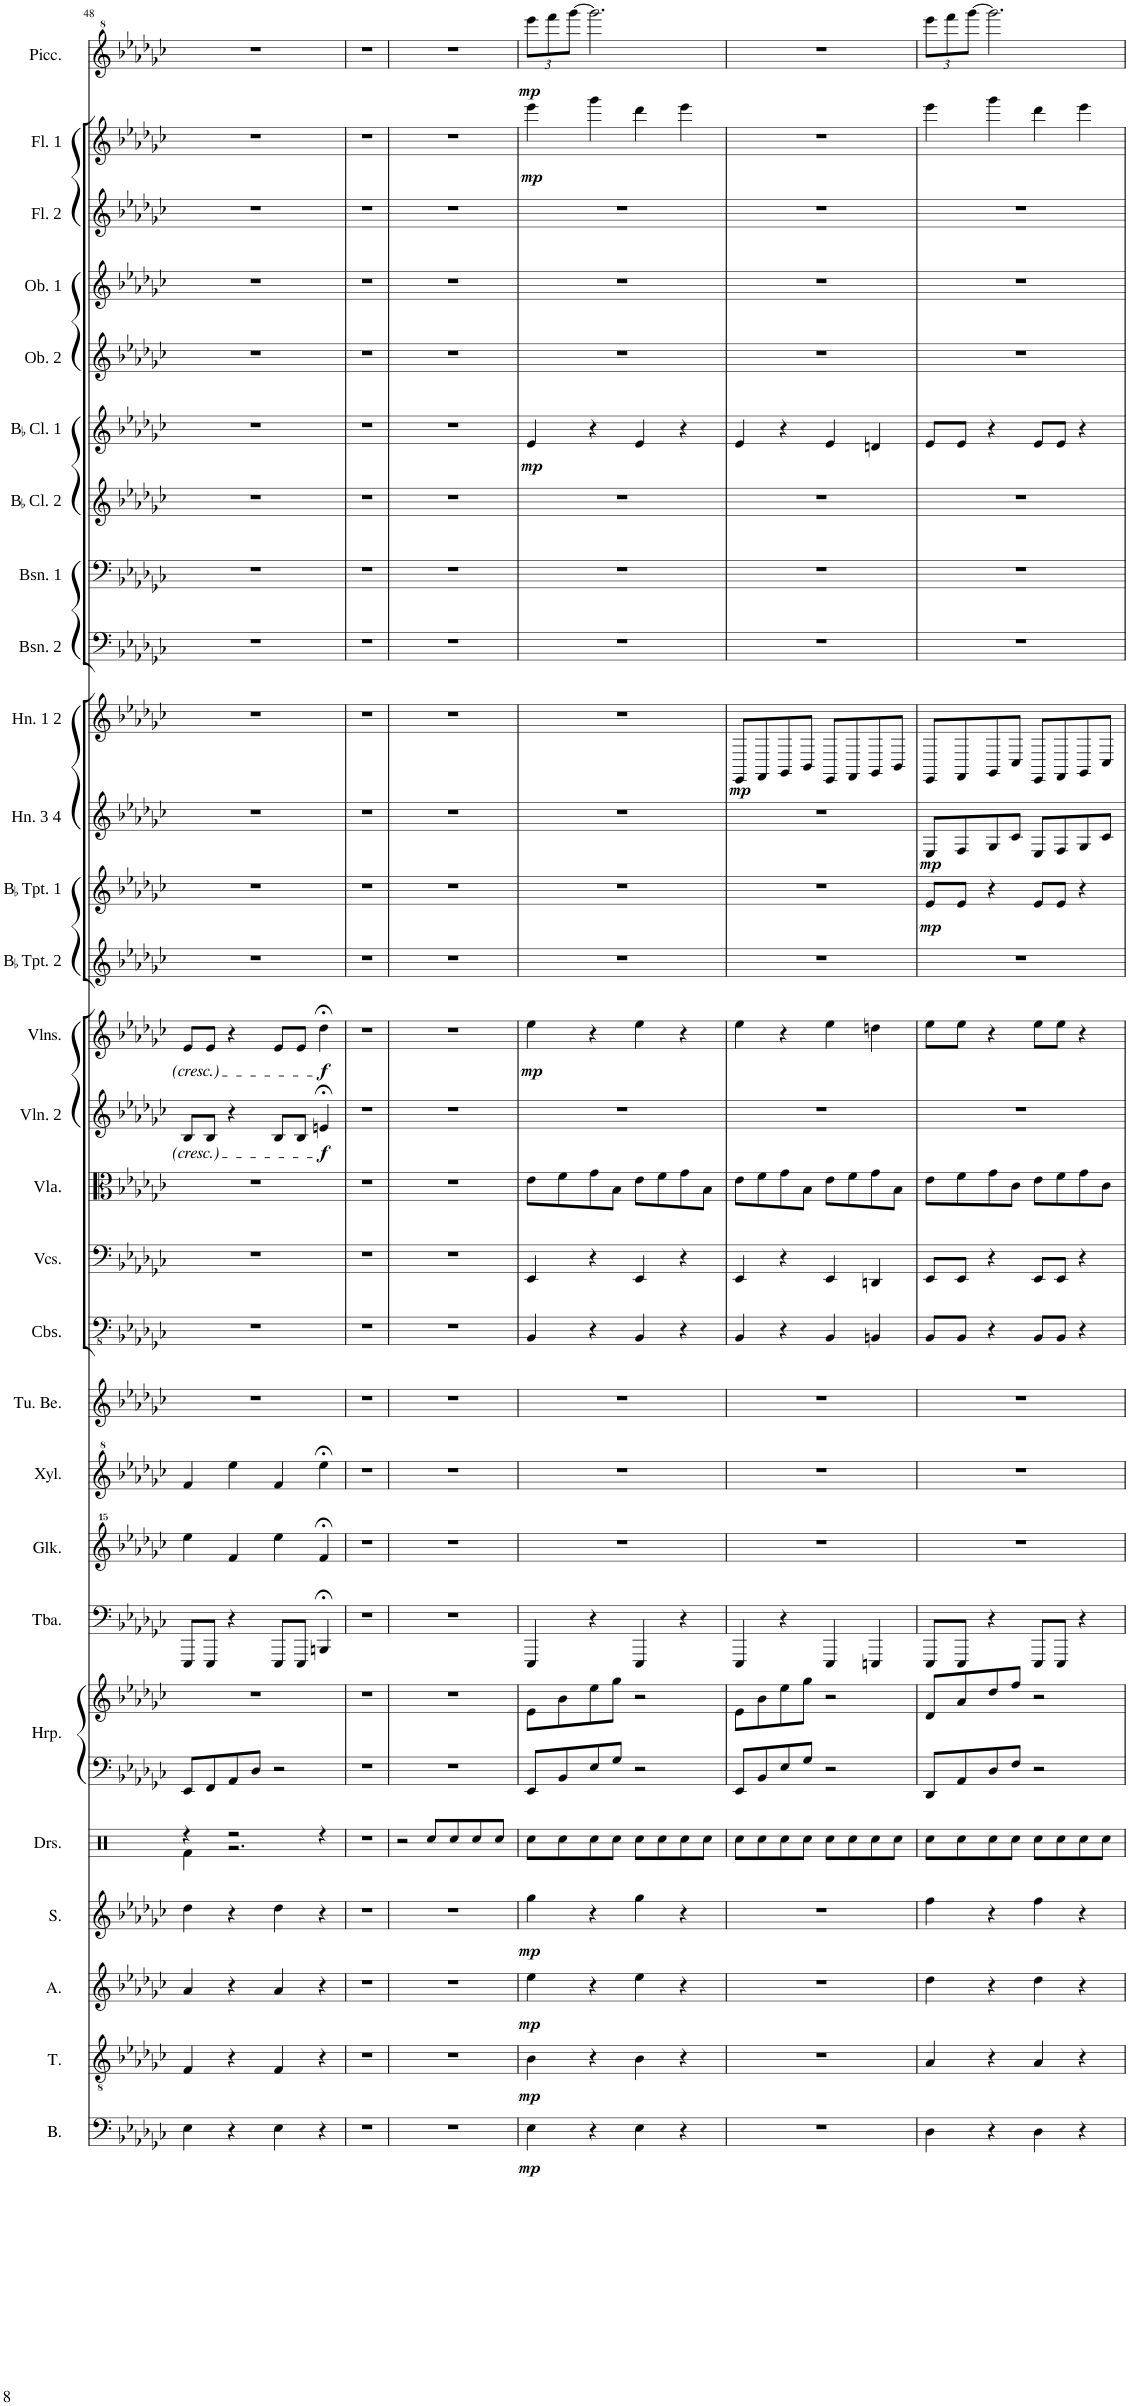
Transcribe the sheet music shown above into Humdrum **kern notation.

**kern	**dynam	**kern	**dynam	**kern	**dynam	**kern	**dynam	**kern	**kern	**kern	**kern	**kern	**kern	**kern	**kern	**kern	**kern	**kern	**dynam	**kern	**dynam	**kern	**kern	**dynam	**kern	**dynam	**kern	**dynam	**kern	**kern	**kern	**kern	**dynam	**kern	**kern	**kern	**kern	**dynam	**kern	**dynam
*part28	*part28	*part27	*part27	*part26	*part26	*part25	*part25	*part24	*part23	*part23	*part22	*part21	*part20	*part19	*part18	*part17	*part16	*part15	*part15	*part14	*part14	*part13	*part12	*part12	*part11	*part11	*part10	*part10	*part9	*part8	*part7	*part6	*part6	*part5	*part4	*part3	*part2	*part2	*part1	*part1
*staff29	*staff29	*staff28	*staff28	*staff27	*staff27	*staff26	*staff26	*staff25	*staff24	*staff23	*staff22	*staff21	*staff20	*staff19	*staff18	*staff17	*staff16	*staff15	*staff15	*staff14	*staff14	*staff13	*staff12	*staff12	*staff11	*staff11	*staff10	*staff10	*staff9	*staff8	*staff7	*staff6	*staff6	*staff5	*staff4	*staff3	*staff2	*staff2	*staff1	*staff1
*I"Bass	*	*I"Tenor	*	*I"Alto	*	*I"Soprano	*	*I"Drumset	*I"Harp	*	*I"Tuba	*I"Glockenspiel	*I"Xylophone	*I"Tubular Bells	*I"Contrabass	*I"Violoncellos	*I"Viola	*I"Violin 2	*	*I"Violin 1	*	*I"BaccidentalFlat Trumpet 2	*I"BaccidentalFlat Trumpet 1	*	*I"Horn 3 4	*	*I"Horn 1 2	*	*I"Bassoon 2	*I"Bassoon 1	*I"BaccidentalFlat Clarinet 2	*I"BaccidentalFlat Clarinet 1	*	*I"Oboe 2	*I"Oboe 1	*I"Flute 2	*I"Flute 1	*	*I"Piccolo	*
*I'B.	*	*I'T.	*	*I'A.	*	*I'S.	*	*I'Drs.	*I'Hrp.	*	*I'Tba.	*I'Glk.	*I'Xyl.	*I'Tu. Be.	*I'Cbs.	*I'Vcs.	*I'Vla.	*I'Vln. 2	*	*I'Vln. 1	*	*I'BaccidentalFlat Tpt. 2	*I'BaccidentalFlat Tpt. 1	*	*I'Hn. 3 4	*	*I'Hn. 1 2	*	*I'Bsn. 2	*I'Bsn. 1	*I'BaccidentalFlat Cl. 2	*I'BaccidentalFlat Cl. 1	*	*I'Ob. 2	*I'Ob. 1	*I'Fl. 2	*I'Fl. 1	*	*I'Picc.	*
!!LO:PB:g=z
*clefF4	*	*clefGv2	*	*clefG2	*	*clefG2	*	*clefX	*clefF4	*clefG2	*clefF4	*clefG^^2	*clefG^2	*clefG2	*clefFv4	*clefF4	*clefC3	*clefG2	*	*clefG2	*	*clefG2	*clefG2	*	*clefG2	*	*clefG2	*	*clefF4	*clefF4	*clefG2	*clefG2	*	*clefG2	*clefG2	*clefG2	*clefG2	*	*clefG^2	*
*	*	*	*	*	*	*	*	*	*	*	*	*	*	*	*	*	*	*	*	*	*	*ITrd1c2	*ITrd1c2	*	*ITrd4c7	*	*ITrd4c7	*	*	*	*ITrd1c2	*ITrd1c2	*	*	*	*	*	*	*ITrd-7c-12	*
*k[b-e-a-d-g-c-]	*	*k[b-e-a-d-g-c-]	*	*k[b-e-a-d-g-c-]	*	*k[b-e-a-d-g-c-]	*	*k[]	*k[b-e-a-d-g-c-]	*k[b-e-a-d-g-c-]	*k[b-e-a-d-g-c-]	*k[b-e-a-d-g-c-]	*k[b-e-a-d-g-c-]	*k[b-e-a-d-g-c-]	*k[b-e-a-d-g-c-]	*k[b-e-a-d-g-c-]	*k[b-e-a-d-g-c-]	*k[b-e-a-d-g-c-]	*	*k[b-e-a-d-g-c-]	*	*k[b-e-a-d-g-c-]	*k[b-e-a-d-g-c-]	*	*k[b-e-a-d-g-c-]	*	*k[b-e-a-d-g-c-]	*	*k[b-e-a-d-g-c-]	*k[b-e-a-d-g-c-]	*k[b-e-a-d-g-c-]	*k[b-e-a-d-g-c-]	*	*k[b-e-a-d-g-c-]	*k[b-e-a-d-g-c-]	*k[b-e-a-d-g-c-]	*k[b-e-a-d-g-c-]	*	*k[b-e-a-d-g-c-]	*
*M4/4	*	*M4/4	*	*M4/4	*	*M4/4	*	*M4/4	*M4/4	*M4/4	*M4/4	*M4/4	*M4/4	*M4/4	*M4/4	*M4/4	*M4/4	*M4/4	*	*M4/4	*	*M4/4	*M4/4	*	*M4/4	*	*M4/4	*	*M4/4	*M4/4	*M4/4	*M4/4	*	*M4/4	*M4/4	*M4/4	*M4/4	*	*M4/4	*
=48	=48	=48	=48	=48	=48	=48	=48	=48	=48	=48	=48	=48	=48	=48	=48	=48	=48	=48	=48	=48	=48	=48	=48	=48	=48	=48	=48	=48	=48	=48	=48	=48	=48	=48	=48	=48	=48	=48	=48	=48
*	*	*	*	*	*	*	*	*^	*	*	*	*	*	*	*	*	*	*	*	*	*	*	*	*	*	*	*	*	*	*	*	*	*	*	*	*	*	*	*	*
4E-\	.	4F/	.	4a-/	.	4dd-\	.	4r	4Rf\	8EE-/L	1r	8EEE-/L	4eeee-\	4ff/	1r	1r	1r	1r	8B-/L	.	8e-/L	.	1r	1r	.	1r	.	1r	.	1r	1r	1r	1r	.	1r	1r	1r	1r	.	1r	.
.	.	.	.	.	.	.	.	.	.	8FF/	.	8EEE-/J	.	.	.	.	.	.	8B-/J	.	8e-/J	.	.	.	.	.	.	.	.	.	.	.	.	.	.	.	.	.	.	.	.
4r	.	4r	.	4r	.	4r	.	2r	2.r	8AA-/	.	4r	4fff/	4eee-\	.	.	.	.	4r	.	4r	.	.	.	.	.	.	.	.	.	.	.	.	.	.	.	.	.	.	.	.
.	.	.	.	.	.	.	.	.	.	8D-/J	.	.	.	.	.	.	.	.	.	.	.	.	.	.	.	.	.	.	.	.	.	.	.	.	.	.	.	.	.	.	.
4E-\	.	4F/	.	4a-/	.	4dd-\	.	.	.	2r	.	8EEE-/L	4eeee-\	4ff/	.	.	.	.	8B-/L	.	8e-/L	.	.	.	.	.	.	.	.	.	.	.	.	.	.	.	.	.	.	.	.
.	.	.	.	.	.	.	.	.	.	.	.	8EEE-/J	.	.	.	.	.	.	8B-/J	.	8e-/J	.	.	.	.	.	.	.	.	.	.	.	.	.	.	.	.	.	.	.	.
!	!	!	!	!	!	!	!	!	!	!	!	!	!	!	!	!	!	!	!	!LO:DY:b	!	!LO:DY:b	!	!	!	!	!	!	!	!	!	!	!	!	!	!	!	!	!	!	!
4r	.	4r	.	4r	.	4r	.	4r	.	.	.	4BBBn;</	4fff;</	4eee-;<\	.	.	.	.	4en;</	f	4dd-;<\	f	.	.	.	.	.	.	.	.	.	.	.	.	.	.	.	.	.	.	.
*	*	*	*	*	*	*	*	*v	*v	*	*	*	*	*	*	*	*	*	*	*	*	*	*	*	*	*	*	*	*	*	*	*	*	*	*	*	*	*	*	*	*
=49	=49	=49	=49	=49	=49	=49	=49	=49	=49	=49	=49	=49	=49	=49	=49	=49	=49	=49	=49	=49	=49	=49	=49	=49	=49	=49	=49	=49	=49	=49	=49	=49	=49	=49	=49	=49	=49	=49	=49	=49
1r	.	1r	.	1r	.	1r	.	1r	1r	1r	1r	1r	1r	1r	1r	1r	1r	1r	.	1r	.	1r	1r	.	1r	.	1r	.	1r	1r	1r	1r	.	1r	1r	1r	1r	.	1r	.
=50	=50	=50	=50	=50	=50	=50	=50	=50	=50	=50	=50	=50	=50	=50	=50	=50	=50	=50	=50	=50	=50	=50	=50	=50	=50	=50	=50	=50	=50	=50	=50	=50	=50	=50	=50	=50	=50	=50	=50	=50
1r	.	1r	.	1r	.	1r	.	2r	1r	1r	1r	1r	1r	1r	1r	1r	1r	1r	.	1r	.	1r	1r	.	1r	.	1r	.	1r	1r	1r	1r	.	1r	1r	1r	1r	.	1r	.
.	.	.	.	.	.	.	.	8Rcc/L	.	.	.	.	.	.	.	.	.	.	.	.	.	.	.	.	.	.	.	.	.	.	.	.	.	.	.	.	.	.	.	.
.	.	.	.	.	.	.	.	8Rcc/	.	.	.	.	.	.	.	.	.	.	.	.	.	.	.	.	.	.	.	.	.	.	.	.	.	.	.	.	.	.	.	.
.	.	.	.	.	.	.	.	8Rcc/	.	.	.	.	.	.	.	.	.	.	.	.	.	.	.	.	.	.	.	.	.	.	.	.	.	.	.	.	.	.	.	.
.	.	.	.	.	.	.	.	8Rcc/J	.	.	.	.	.	.	.	.	.	.	.	.	.	.	.	.	.	.	.	.	.	.	.	.	.	.	.	.	.	.	.	.
=51	=51	=51	=51	=51	=51	=51	=51	=51	=51	=51	=51	=51	=51	=51	=51	=51	=51	=51	=51	=51	=51	=51	=51	=51	=51	=51	=51	=51	=51	=51	=51	=51	=51	=51	=51	=51	=51	=51	=51	=51
*	*	*	*	*	*	*	*	*	*	*	*	*	*	*	*	*	*	*	*	*	*	*	*	*	*	*	*	*	*	*	*	*	*	*	*	*	*	*	*Xbrackettup	*
!	!LO:DY:b	!	!LO:DY:b	!	!LO:DY:b	!	!LO:DY:b	!	!	!	!	!	!	!	!	!	!	!	!	!	!LO:DY:b	!	!	!	!	!	!	!	!	!	!	!	!LO:DY:b	!	!	!	!	!LO:DY:b	!	!LO:DY:b
4E-\	mp	4B-\	mp	4ee-\	mp	4gg-\	mp	8Rcc\L	8EE-/L	8e-\L	4EEE-/	1r	1r	1r	4BBB-/	4EE-/	8e-\L	1r	.	4ee-\	mp	1r	1r	.	1r	.	1r	.	1r	1r	1r	4e-/	mp	1r	1r	1r	4eee-\	mp	12eeee-\L	mp
.	.	.	.	.	.	.	.	.	.	.	.	.	.	.	.	.	.	.	.	.	.	.	.	.	.	.	.	.	.	.	.	.	.	.	.	.	.	.	12ffff\	.
.	.	.	.	.	.	.	.	8Rcc\	8BB-/	8b-\	.	.	.	.	.	.	8f\	.	.	.	.	.	.	.	.	.	.	.	.	.	.	.	.	.	.	.	.	.	.	.
.	.	.	.	.	.	.	.	.	.	.	.	.	.	.	.	.	.	.	.	.	.	.	.	.	.	.	.	.	.	.	.	.	.	.	.	.	.	.	[12gggg-\J	.
4r	.	4r	.	4r	.	4r	.	8Rcc\	8E-/	8ee-\	4r	.	.	.	4r	4r	8g-\	.	.	4r	.	.	.	.	.	.	.	.	.	.	.	4r	.	.	.	.	4ggg-\	.	2.gggg-\]	.
.	.	.	.	.	.	.	.	8Rcc\J	8G-/J	8gg-\J	.	.	.	.	.	.	8B-\J	.	.	.	.	.	.	.	.	.	.	.	.	.	.	.	.	.	.	.	.	.	.	.
4E-\	.	4B-\	.	4ee-\	.	4gg-\	.	8Rcc\L	2r	2r	4EEE-/	.	.	.	4BBB-/	4EE-/	8e-\L	.	.	4ee-\	.	.	.	.	.	.	.	.	.	.	.	4e-/	.	.	.	.	4ddd-\	.	.	.
.	.	.	.	.	.	.	.	8Rcc\	.	.	.	.	.	.	.	.	8f\	.	.	.	.	.	.	.	.	.	.	.	.	.	.	.	.	.	.	.	.	.	.	.
4r	.	4r	.	4r	.	4r	.	8Rcc\	.	.	4r	.	.	.	4r	4r	8g-\	.	.	4r	.	.	.	.	.	.	.	.	.	.	.	4r	.	.	.	.	4eee-\	.	.	.
.	.	.	.	.	.	.	.	8Rcc\J	.	.	.	.	.	.	.	.	8B-\J	.	.	.	.	.	.	.	.	.	.	.	.	.	.	.	.	.	.	.	.	.	.	.
=52	=52	=52	=52	=52	=52	=52	=52	=52	=52	=52	=52	=52	=52	=52	=52	=52	=52	=52	=52	=52	=52	=52	=52	=52	=52	=52	=52	=52	=52	=52	=52	=52	=52	=52	=52	=52	=52	=52	=52	=52
!	!	!	!	!	!	!	!	!	!	!	!	!	!	!	!	!	!	!	!	!	!	!	!	!	!	!	!	!LO:DY:b	!	!	!	!	!	!	!	!	!	!	!	!
1r	.	1r	.	1r	.	1r	.	8Rcc\L	8EE-/L	8e-\L	4EEE-/	1r	1r	1r	4BBB-/	4EE-/	8e-\L	1r	.	4ee-\	.	1r	1r	.	1r	.	8EE-/L	mp	1r	1r	1r	4e-/	.	1r	1r	1r	1r	.	1r	.
.	.	.	.	.	.	.	.	8Rcc\	8BB-/	8b-\	.	.	.	.	.	.	8f\	.	.	.	.	.	.	.	.	.	8FF/	.	.	.	.	.	.	.	.	.	.	.	.	.
.	.	.	.	.	.	.	.	8Rcc\	8E-/	8ee-\	4r	.	.	.	4r	4r	8g-\	.	.	4r	.	.	.	.	.	.	8GG-/	.	.	.	.	4r	.	.	.	.	.	.	.	.
.	.	.	.	.	.	.	.	8Rcc\J	8G-/J	8gg-\J	.	.	.	.	.	.	8B-\J	.	.	.	.	.	.	.	.	.	8BB-/J	.	.	.	.	.	.	.	.	.	.	.	.	.
.	.	.	.	.	.	.	.	8Rcc\L	2r	2r	4EEE-/	.	.	.	4BBB-/	4EE-/	8e-\L	.	.	4ee-\	.	.	.	.	.	.	8EE-/L	.	.	.	.	4e-/	.	.	.	.	.	.	.	.
.	.	.	.	.	.	.	.	8Rcc\	.	.	.	.	.	.	.	.	8f\	.	.	.	.	.	.	.	.	.	8FF/	.	.	.	.	.	.	.	.	.	.	.	.	.
.	.	.	.	.	.	.	.	8Rcc\	.	.	4EEEn/	.	.	.	4BBBn/	4DDn/	8g-\	.	.	4ddn\	.	.	.	.	.	.	8GG-/	.	.	.	.	4dn/	.	.	.	.	.	.	.	.
.	.	.	.	.	.	.	.	8Rcc\J	.	.	.	.	.	.	.	.	8B-\J	.	.	.	.	.	.	.	.	.	8BB-/J	.	.	.	.	.	.	.	.	.	.	.	.	.
=53	=53	=53	=53	=53	=53	=53	=53	=53	=53	=53	=53	=53	=53	=53	=53	=53	=53	=53	=53	=53	=53	=53	=53	=53	=53	=53	=53	=53	=53	=53	=53	=53	=53	=53	=53	=53	=53	=53	=53	=53
!	!	!	!	!	!	!	!	!	!	!	!	!	!	!	!	!	!	!	!	!	!	!	!	!LO:DY:b	!	!LO:DY:b	!	!	!	!	!	!	!	!	!	!	!	!	!	!
4D-\	.	4A-/	.	4dd-\	.	4ff\	.	8Rcc\L	8DD-/L	8d-/L	8EEE-/L	1r	1r	1r	8BBB-/L	8EE-/L	8e-\L	1r	.	8ee-\L	.	1r	8e-/L	mp	8E-/L	mp	8EE-/L	.	1r	1r	1r	8e-/L	.	1r	1r	1r	4eee-\	.	12eeee-\L	.
.	.	.	.	.	.	.	.	.	.	.	.	.	.	.	.	.	.	.	.	.	.	.	.	.	.	.	.	.	.	.	.	.	.	.	.	.	.	.	12ffff\	.
.	.	.	.	.	.	.	.	8Rcc\	8AA-/	8a-/	8EEE-/J	.	.	.	8BBB-/J	8EE-/J	8f\	.	.	8ee-\J	.	.	8e-/J	.	8F/	.	8FF/	.	.	.	.	8e-/J	.	.	.	.	.	.	.	.
.	.	.	.	.	.	.	.	.	.	.	.	.	.	.	.	.	.	.	.	.	.	.	.	.	.	.	.	.	.	.	.	.	.	.	.	.	.	.	[12gggg-\J	.
4r	.	4r	.	4r	.	4r	.	8Rcc\	8D-/	8dd-/	4r	.	.	.	4r	4r	8g-\	.	.	4r	.	.	4r	.	8G-/	.	8GG-/	.	.	.	.	4r	.	.	.	.	4ggg-\	.	2.gggg-\]	.
.	.	.	.	.	.	.	.	8Rcc\J	8F/J	8ff/J	.	.	.	.	.	.	8c-\J	.	.	.	.	.	.	.	8c-/J	.	8C-/J	.	.	.	.	.	.	.	.	.	.	.	.	.
4D-\	.	4A-/	.	4dd-\	.	4ff\	.	8Rcc\L	2r	2r	8EEE-/L	.	.	.	8BBB-/L	8EE-/L	8e-\L	.	.	8ee-\L	.	.	8e-/L	.	8E-/L	.	8EE-/L	.	.	.	.	8e-/L	.	.	.	.	4ddd-\	.	.	.
.	.	.	.	.	.	.	.	8Rcc\	.	.	8EEE-/J	.	.	.	8BBB-/J	8EE-/J	8f\	.	.	8ee-\J	.	.	8e-/J	.	8F/	.	8FF/	.	.	.	.	8e-/J	.	.	.	.	.	.	.	.
4r	.	4r	.	4r	.	4r	.	8Rcc\	.	.	4r	.	.	.	4r	4r	8g-\	.	.	4r	.	.	4r	.	8G-/	.	8GG-/	.	.	.	.	4r	.	.	.	.	4eee-\	.	.	.
.	.	.	.	.	.	.	.	8Rcc\J	.	.	.	.	.	.	.	.	8c-\J	.	.	.	.	.	.	.	8c-/J	.	8C-/J	.	.	.	.	.	.	.	.	.	.	.	.	.
=	=	=	=	=	=	=	=	=	=	=	=	=	=	=	=	=	=	=	=	=	=	=	=	=	=	=	=	=	=	=	=	=	=	=	=	=	=	=	=	=
*-	*-	*-	*-	*-	*-	*-	*-	*-	*-	*-	*-	*-	*-	*-	*-	*-	*-	*-	*-	*-	*-	*-	*-	*-	*-	*-	*-	*-	*-	*-	*-	*-	*-	*-	*-	*-	*-	*-	*-	*-
